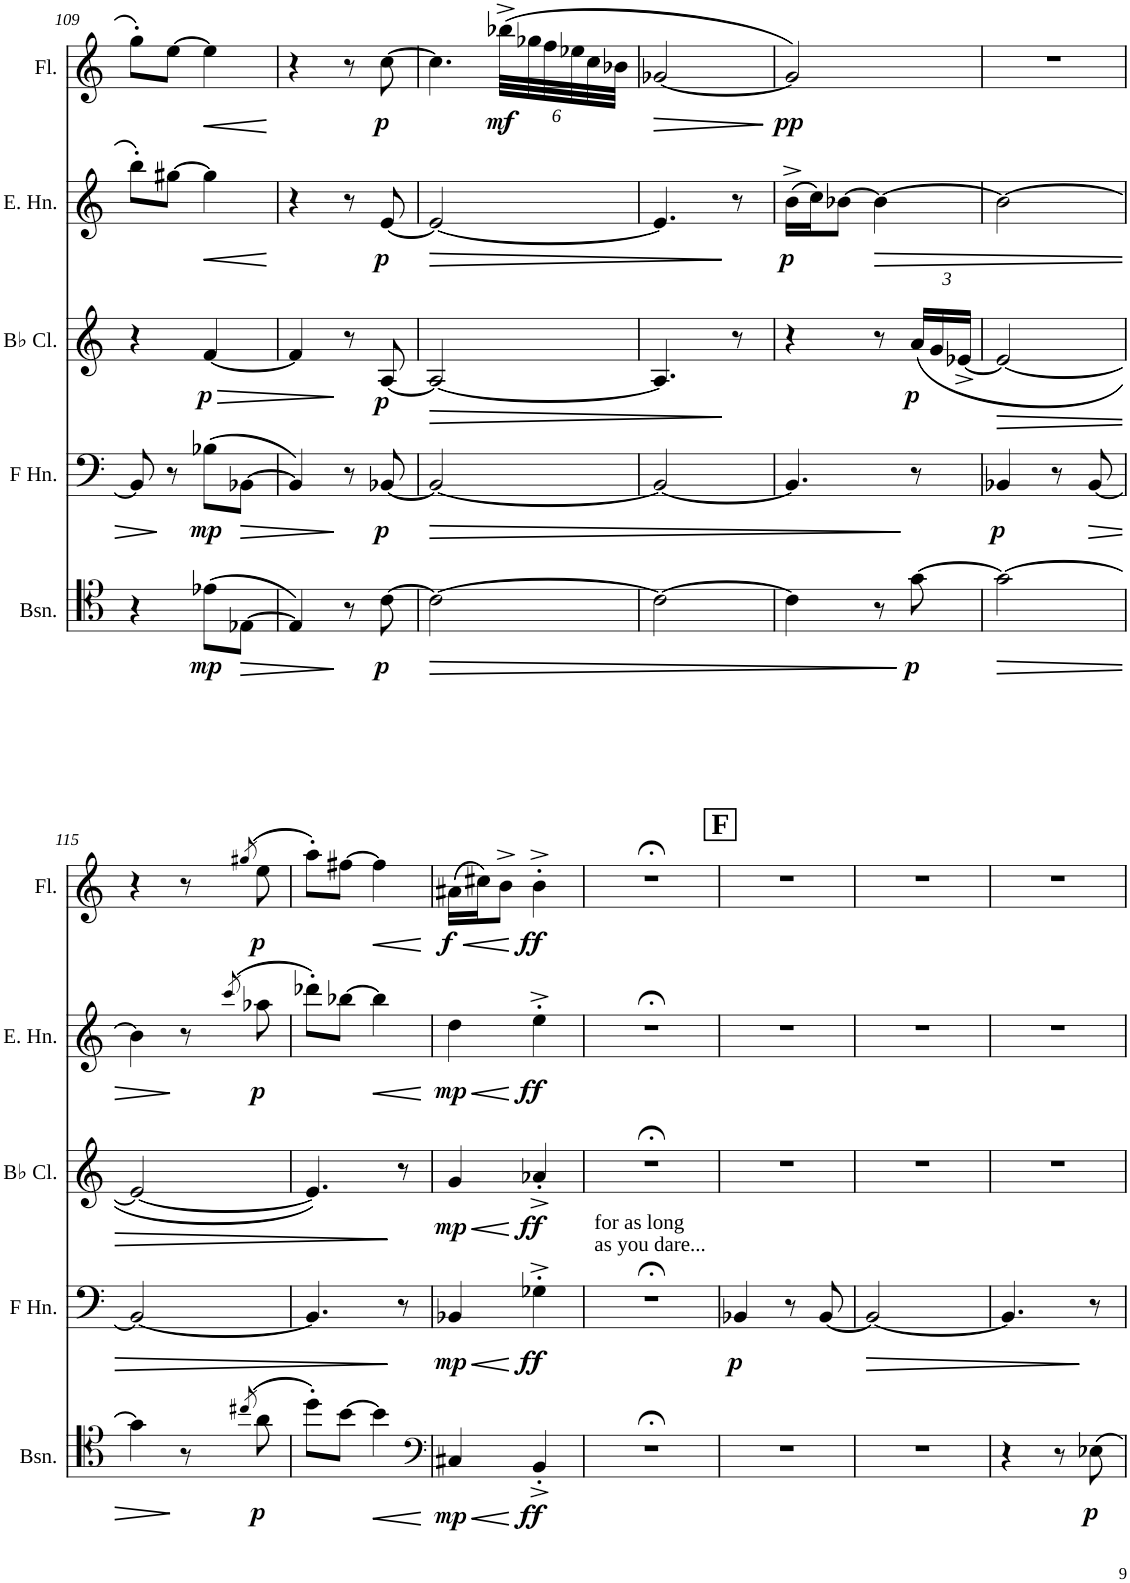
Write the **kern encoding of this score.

**kern	**dynam	**kern	**dynam	**kern	**dynam	**kern	**dynam	**kern	**dynam
*part5	*part5	*part4	*part4	*part3	*part3	*part2	*part2	*part1	*part1
*staff5	*staff5	*staff4	*staff4	*staff3	*staff3	*staff2	*staff2	*staff1	*staff1
*I"Bassoon	*	*I"Horn in F	*	*I"Bb Clarinet	*	*I"English Horn	*	*I"Flute	*
*I'Bsn.	*	*	*	*I'Bb Cl.	*	*I'E. Hn.	*	*I'Fl.	*
!!LO:PB:g=z
*clefC4	*	*clefF4	*	*clefG2	*	*clefG2	*	*clefG2	*
*	*	*Trd4c7	*	*Trd1c2	*	*Trd4c7	*	*	*
*k[]	*	*k[]	*	*k[]	*	*k[]	*	*k[]	*
*M2/4	*	*M2/4	*	*M2/4	*	*M2/4	*	*M2/4	*
=109	=109	=109	=109	=109	=109	=109	=109	=109	=109
4r	.	8BB-/]	.	4r	.	8bb'\L	.	8gg'\L	.
.	.	8r	.	.	.	[8gg#X\J	.	[8ee\J	.
!	!LO:DY:b	!	!LO:DY:b	!	!LO:HP:b	!	!LO:HP:b	!	!LO:HP:b
!	!	!	!	!	!LO:DY:n=1:b	!	!	!	!
(8e-X\L	mp	(8B-X\L	mp	[4f/	> p	4gg#\]	<	4ee\]	<
!	!LO:HP:b	!	!LO:HP:b	!	!	!	!	!	!
[8E-X\J	>	[8BB-X\J	>	.	.	.	.	.	.
.	.	.	.	.	.	.	.	.	[
=110	=110	=110	=110	=110	=110	=110	=110	=110	=110
4E-/])	.	4BB-/])	.	4f/]	.	4r	.	4r	.
8r	.	8r	.	8r	.	8r	.	8r	.
!	!LO:DY:b	!	!LO:DY:b	!	!LO:DY:b	!	!LO:DY:b	!	!LO:DY:b
[8c\	p	[8BB-X/	p	[8A/	p	[8e/	p	[8cc\	p
=111	=111	=111	=111	=111	=111	=111	=111	=111	=111
!	!LO:HP:b	!	!LO:HP:b	!	!LO:HP:b	!	!LO:HP:b	!	!
2c\_	>	2BB-/_	>	2A/_	>	2e/_	>	4.cc\]	.
*	*	*	*	*	*	*	*	*Xbrackettup	*
!	!	!	!	!	!	!	!	!	!LO:DY:b
.	.	.	.	.	.	.	.	(48bb-X^\LLL	mf
.	.	.	.	.	.	.	.	48gg-X\	.
.	.	.	.	.	.	.	.	48ff\	.
.	.	.	.	.	.	.	.	48ee-X\	.
.	.	.	.	.	.	.	.	48cc\	.
.	.	.	.	.	.	.	.	48b-X\JJJ	.
=112	=112	=112	=112	=112	=112	=112	=112	=112	=112
!	!	!	!	!	!	!	!	!	!LO:HP:b
2c\_	.	2BB-/_	.	4.A/]	.	4.e/]	.	[2g-X/	>
.	.	.	.	8r	]	8r	[	.	.
.	.	.	.	.	.	.	.	.	]
=113	=113	=113	=113	=113	=113	=113	=113	=113	=113
!	!	!	!	!	!	!	!LO:DY:b	!	!LO:DY:b
4c\]	.	4.BB-/]	.	4r	.	(16b^\LL	p	2g-/])	pp
.	.	.	.	.	.	16cc\J)	.	.	.
.	.	.	.	.	.	[8b-X\J	.	.	.
!	!	!	!	!	!	!	!LO:HP:b	!	!
8r	.	.	.	8r	.	4b-\_	>	.	.
*	*	*	*	*Xbrackettup	*	*	*	*	*
!	!LO:DY:n=1:b	!	!	!	!LO:DY:b	!	!	!	!
[8g\	] p	8r	]	(24a/LL	p	.	.	.	.
.	.	.	.	24g/	.	.	.	.	.
.	.	.	.	[24e-X^/JJ	.	.	.	.	.
=114	=114	=114	=114	=114	=114	=114	=114	=114	=114
!	!LO:HP:b	!	!LO:DY:b	!	!LO:HP:b	!	!	!	!
2g\_	>	4BB-X/	p	2e-/_	>	2b-\_	.	2r	.
.	.	8r	.	.	.	.	.	.	.
!	!	!	!LO:HP:b	!	!	!	!	!	!
.	.	[8BB-/	>	.	.	.	.	.	.
!!LO:LB:g=z
=115	=115	=115	=115	=115	=115	=115	=115	=115	=115
4g\]	.	2BB-/_	.	2e-/_	.	4b-\]	.	4r	.
8r	]	.	.	.	.	8r	]	8r	.
(8qcc#X/	.	.	.	.	.	(8qccc/	.	(8qgg#X/	.
!	!LO:DY:b	!	!	!	!	!	!LO:DY:b	!	!LO:DY:b
8a\	p	.	.	.	.	8aa-X\	p	8ee\	p
=116	=116	=116	=116	=116	=116	=116	=116	=116	=116
8dd'\L)	.	4.BB-/]	.	4.e-/])	.	8ddd-X'\L)	.	8aa'\L)	.
[8b\J	.	.	.	.	.	[8bb-X\J	.	[8ff#X\J	.
!	!LO:HP:b	!	!	!	!	!	!LO:HP:b	!	!LO:HP:b
4b\]	<	.	.	.	.	4bb-\]	<	4ff#\]	<
.	.	8r	]	8r	]	.	.	.	.
.	]	.	.	.	.	.	]	.	[
=117	=117	=117	=117	=117	=117	=117	=117	=117	=117
*clefF4	*	*	*	*	*	*	*	*	*
!	!LO:DY:b	!	!LO:HP:b	!	!	!	!	!	!LO:HP:b
!	!	!	!LO:DY:n=1:b	!	!LO:DY:b	!	!LO:DY:b	!	!LO:DY:n=1:b
4C#X/	mp	4BB-X/	< mp	4g/	mp	4dd\	mp	(16a#X\LL	< f
.	.	.	.	.	.	.	.	16cc#X\J)	.
.	.	.	.	.	.	.	.	8b^\J	.
!	!LO:DY:n=1:b	!	!LO:DY:n=2:b	!	!LO:DY:n=1:b	!	!LO:DY:n=1:b	!	!LO:DY:n=2:b
4BB'^/	[ ff	4G-X'^\	] ff	4a-X'^/	] ff	4ee'^\	[ ff	4b'^\	[ ff
=118	=118	=118	=118	=118	=118	=118	=118	=118	=118
!	!	!LO:TX:a:t=for as long	!	!	!	!	!	!	!
!	!	!LO:TX:a:t=as you dare...	!	!	!	!	!	!	!
2r;<	.	2r;<	.	2r;<	.	2r;<	.	2r;<	.
!!LO:REH:place=s1:a:B:cj:fs=14:t=F
=119	=119	=119	=119	=119	=119	=119	=119	=119	=119
!	!	!	!LO:DY:b	!	!	!	!	!	!
2r	.	4BB-X/	p	2r	.	2r	.	2r	.
.	.	8r	.	.	.	.	.	.	.
.	.	[8BB-/	.	.	.	.	.	.	.
=120	=120	=120	=120	=120	=120	=120	=120	=120	=120
2r	.	2BB-/_	.	2r	.	2r	.	2r	.
=121	=121	=121	=121	=121	=121	=121	=121	=121	=121
4r	.	4.BB-/]	.	2r	.	2r	.	2r	.
8r	.	.	.	.	.	.	.	.	.
!	!LO:DY:b	!	!	!	!	!	!	!	!
8E-X\	p	8r	[	.	.	.	.	.	.
=	=	=	=	=	=	=	=	=	=
*-	*-	*-	*-	*-	*-	*-	*-	*-	*-
